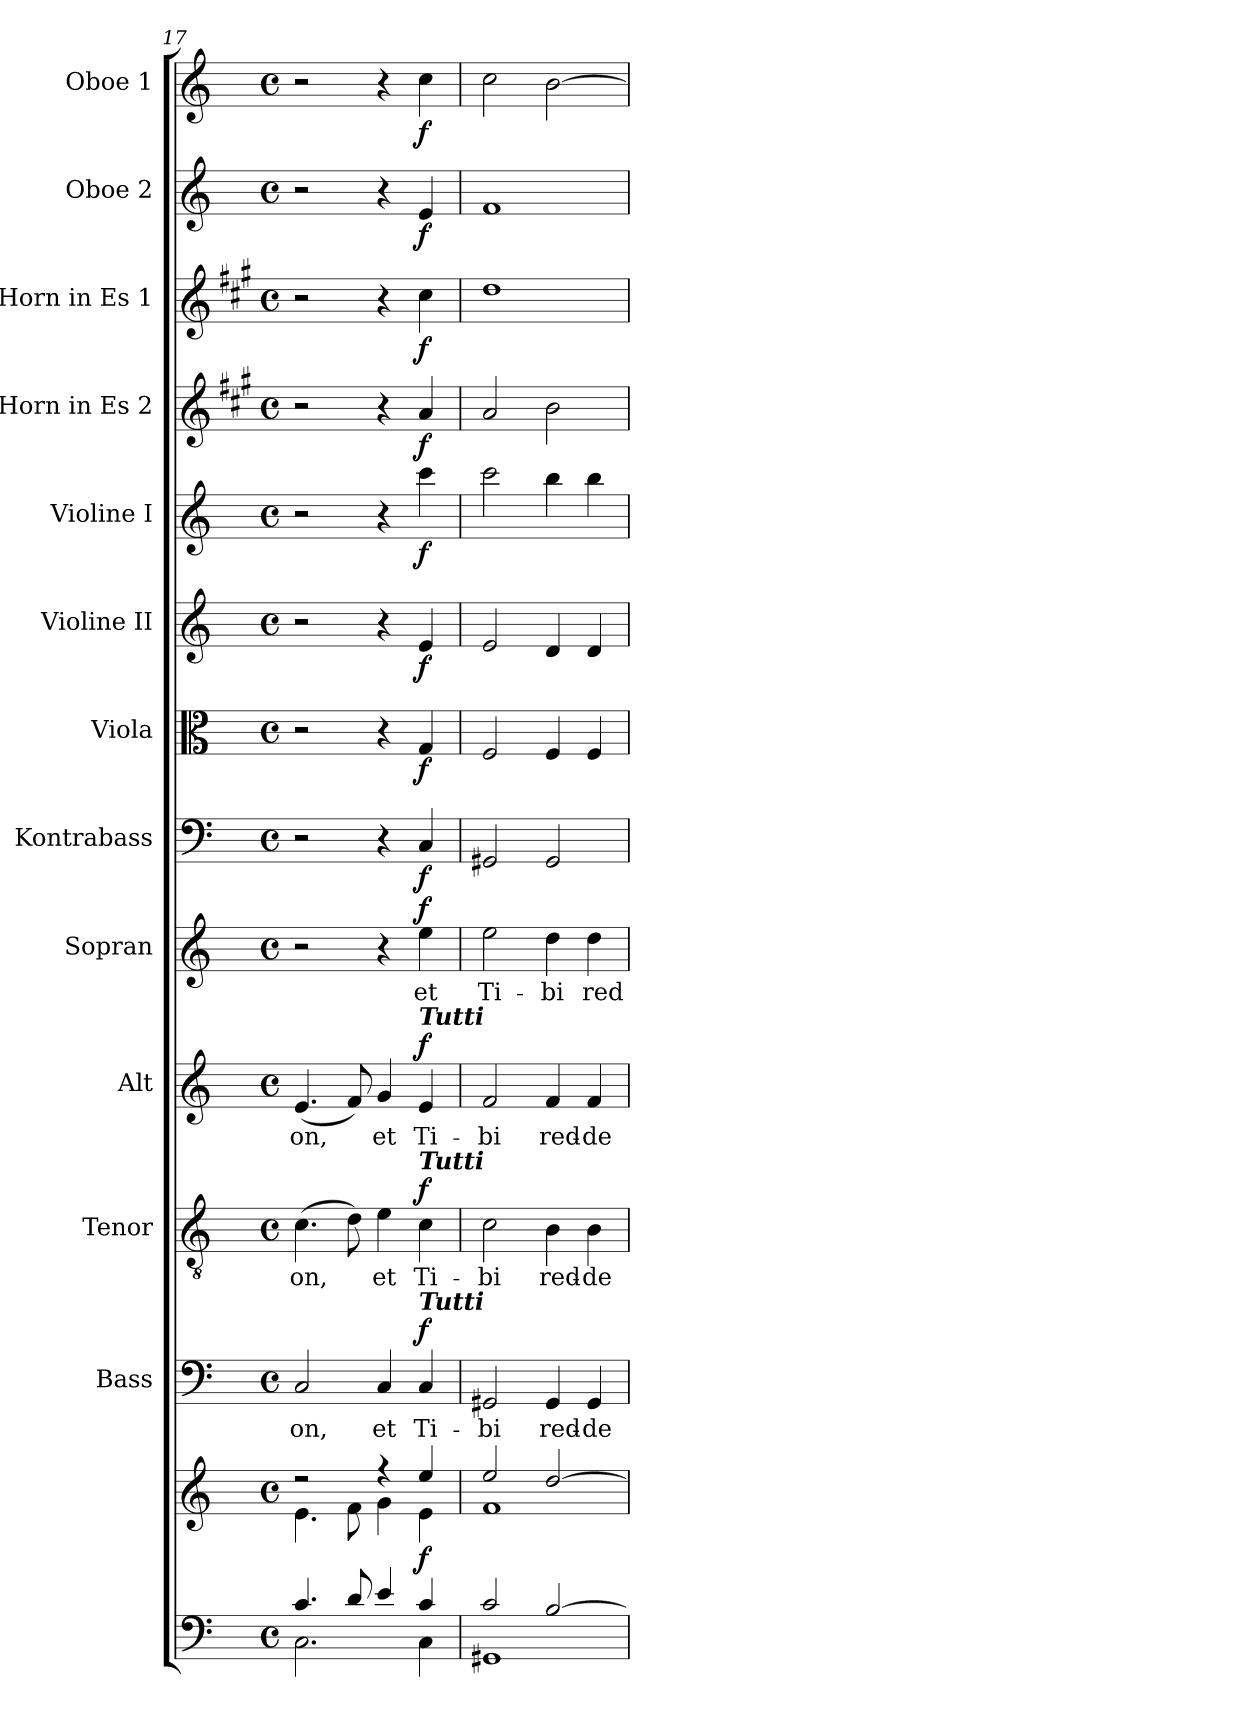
**kern	**kern	**dynam	**kern	**text	**dynam	**kern	**text	**dynam	**kern	**text	**dynam	**kern	**text	**dynam	**kern	**dynam	**kern	**dynam	**kern	**dynam	**kern	**dynam	**kern	**dynam	**kern	**dynam	**kern	**dynam	**kern	**dynam
*part13	*part13	*part13	*part12	*part12	*part12	*part11	*part11	*part11	*part10	*part10	*part10	*part9	*part9	*part9	*part8	*part8	*part7	*part7	*part6	*part6	*part5	*part5	*part4	*part4	*part3	*part3	*part2	*part2	*part1	*part1
*staff14	*staff13	*staff13/14	*staff12	*staff12	*staff12	*staff11	*staff11	*staff11	*staff10	*staff10	*staff10	*staff9	*staff9	*staff9	*staff8	*staff8	*staff7	*staff7	*staff6	*staff6	*staff5	*staff5	*staff4	*staff4	*staff3	*staff3	*staff2	*staff2	*staff1	*staff1
*	*	*	*I"Bass	*	*	*I"Tenor	*	*	*I"Alt	*	*	*I"Sopran	*	*	*I"Kontrabass	*	*I"Viola	*	*I"Violine II	*	*I"Violine I	*	*I"Horn in Es 2	*	*I"Horn in Es 1	*	*I"Oboe 2	*	*I"Oboe 1	*
*	*	*	*I'B.	*	*	*I'T.	*	*	*I'A.	*	*	*I'S.	*	*	*I'Kb.	*	*I'Vla.	*	*I'Vl. II	*	*I'Vl. I	*	*I'Hr. 2	*	*I'Hr. 1	*	*I'Ob. 2	*	*I'Ob. 1	*
*clefF4	*clefG2	*	*clefF4	*	*	*clefGv2	*	*	*clefG2	*	*	*clefG2	*	*	*clefF4	*	*clefC3	*	*clefG2	*	*clefG2	*	*clefG2	*	*clefG2	*	*clefG2	*	*clefG2	*
*	*	*	*	*	*	*	*	*	*	*	*	*	*	*	*ITrd7c12	*	*	*	*	*	*	*	*ITrd5c9	*	*ITrd5c9	*	*	*	*	*
*k[]	*k[]	*	*k[]	*	*	*k[]	*	*	*k[]	*	*	*k[]	*	*	*k[]	*	*k[]	*	*k[]	*	*k[]	*	*k[]	*	*k[]	*	*k[]	*	*k[]	*
*C:	*C:	*	*C:	*	*	*C:	*	*	*C:	*	*	*C:	*	*	*C:	*	*C:	*	*C:	*	*C:	*	*C:	*	*C:	*	*C:	*	*C:	*
*M4/4	*M4/4	*	*M4/4	*	*	*M4/4	*	*	*M4/4	*	*	*M4/4	*	*	*M4/4	*	*M4/4	*	*M4/4	*	*M4/4	*	*M4/4	*	*M4/4	*	*M4/4	*	*M4/4	*
*met(c)	*met(c)	*	*met(c)	*	*	*met(c)	*	*	*met(c)	*	*	*met(c)	*	*	*met(c)	*	*met(c)	*	*met(c)	*	*met(c)	*	*met(c)	*	*met(c)	*	*met(c)	*	*met(c)	*
=17	=17	=17	=17	=17	=17	=17	=17	=17	=17	=17	=17	=17	=17	=17	=17	=17	=17	=17	=17	=17	=17	=17	=17	=17	=17	=17	=17	=17	=17	=17
*^	*^	*	*	*	*	*	*	*	*	*	*	*	*	*	*	*	*	*	*	*	*	*	*	*	*	*	*	*	*	*
!	!	!	!	!	!	!LO:LY:b	!	!	!LO:LY:b	!	!	!LO:LY:b	!	!	!	!	!	!	!	!	!	!	!	!	!	!	!	!	!	!	!	!
4.c/	2.C\	2rdd	4.e\	.	2C/	-on,	.	(>4.c\	-on,	.	(<4.e/	-on,	.	2r	.	.	2r	.	2r	.	2r	.	2r	.	2r	.	2r	.	2r	.	2r	.
8d/	.	.	8f\	.	.	.	.	8d\)	.	.	8f/)	.	.	.	.	.	.	.	.	.	.	.	.	.	.	.	.	.	.	.	.	.
!	!	!	!	!	!	!LO:LY:b	!	!	!LO:LY:b	!	!	!LO:LY:b	!	!	!	!	!	!	!	!	!	!	!	!	!	!	!	!	!	!	!	!
4e/	.	4ree	4g\	.	4C/	et	.	4e\	et	.	4g/	et	.	4r	.	.	4r	.	4r	.	4r	.	4r	.	4r	.	4r	.	4r	.	4r	.
!	!	!	!	!	!	!	!	!	!	!	!LO:TX:a:Bi:t=Tutti	!	!	!	!	!	!	!	!	!	!	!	!	!	!	!	!	!	!	!	!	!
!	!	!	!	!	!	!	!	!LO:TX:a:Bi:t=Tutti	!	!	!	!	!	!	!	!	!	!	!	!	!	!	!	!	!	!	!	!	!	!	!	!
!	!	!	!	!	!LO:TX:a:Bi:t=Tutti	!	!	!	!	!	!	!	!	!	!	!	!	!	!	!	!	!	!	!	!	!	!	!	!	!	!	!
!	!	!	!	!LO:DY:b	!	!LO:LY:b	!LO:DY:a	!	!LO:LY:b	!LO:DY:a	!	!LO:LY:b	!LO:DY:a	!	!LO:LY:b	!LO:DY:a	!	!LO:DY:b	!	!LO:DY:b	!	!LO:DY:b	!	!LO:DY:b	!	!LO:DY:b	!	!LO:DY:b	!	!LO:DY:b	!	!LO:DY:b
4c/	4C\	4ee/	4e\	f	4C/	Ti-	f	4c\	Ti-	f	4e/	Ti-	f	4ee\	et	f	4CC/	f	4G/	f	4e/	f	4ccc\	f	4c/	f	4e\	f	4e/	f	4cc\	f
=18	=18	=18	=18	=18	=18	=18	=18	=18	=18	=18	=18	=18	=18	=18	=18	=18	=18	=18	=18	=18	=18	=18	=18	=18	=18	=18	=18	=18	=18	=18	=18	=18
!	!	!	!	!	!	!LO:LY:b	!	!	!LO:LY:b	!	!	!LO:LY:b	!	!	!LO:LY:b	!	!	!	!	!	!	!	!	!	!	!	!	!	!	!	!	!
2c/	1GG#X	2ee/	1f	.	2GG#X/	-bi	.	2c\	-bi	.	2f/	-bi	.	2ee\	Ti-	.	2GGG#X/	.	2F/	.	2e/	.	2ccc\	.	2c/	.	1f	.	1f	.	2cc\	.
!	!	!	!	!	!	!LO:LY:b	!	!	!LO:LY:b	!	!	!LO:LY:b	!	!	!LO:LY:b	!	!	!	!	!	!	!	!	!	!	!	!	!	!	!	!	!
[>2B/	.	[>2dd/	.	.	4GG#/	red-	.	4B\	red-	.	4f/	red-	.	4dd\	-bi	.	2GGG#/	.	4F/	.	4d/	.	4bb\	.	2d\	.	.	.	.	.	[2b\	.
!	!	!	!	!	!	!LO:LY:b	!	!	!LO:LY:b	!	!	!LO:LY:b	!	!	!LO:LY:b	!	!	!	!	!	!	!	!	!	!	!	!	!	!	!	!	!
.	.	.	.	.	4GG#/	-de-	.	4B\	-de-	.	4f/	-de-	.	4dd\	red-	.	.	.	4F/	.	4d/	.	4bb\	.	.	.	.	.	.	.	.	.
*v	*v	*	*	*	*	*	*	*	*	*	*	*	*	*	*	*	*	*	*	*	*	*	*	*	*	*	*	*	*	*	*	*
*	*v	*v	*	*	*	*	*	*	*	*	*	*	*	*	*	*	*	*	*	*	*	*	*	*	*	*	*	*	*	*	*
=	=	=	=	=	=	=	=	=	=	=	=	=	=	=	=	=	=	=	=	=	=	=	=	=	=	=	=	=	=	=
*-	*-	*-	*-	*-	*-	*-	*-	*-	*-	*-	*-	*-	*-	*-	*-	*-	*-	*-	*-	*-	*-	*-	*-	*-	*-	*-	*-	*-	*-	*-
